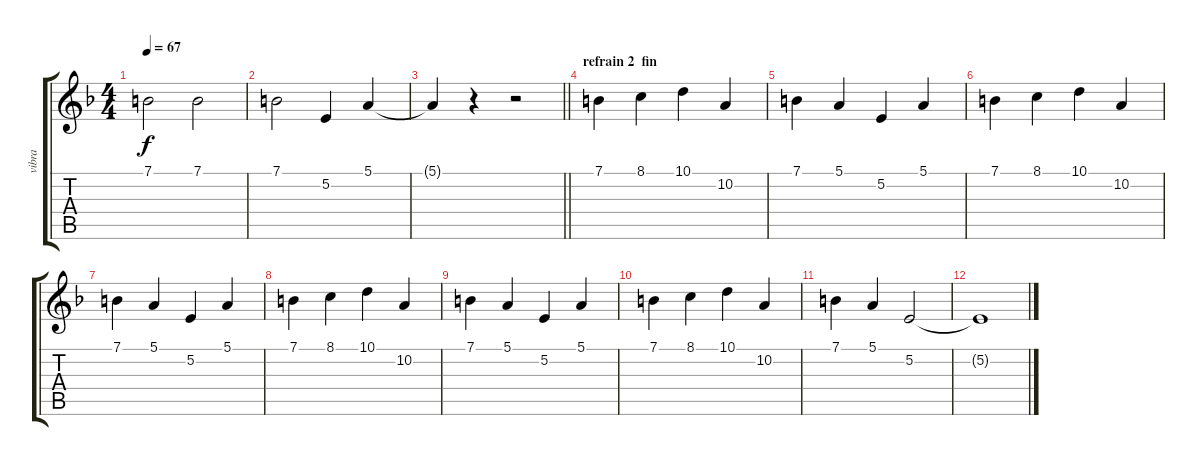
\track ("vibra" "vibra") {instrument vibraphone}
\staff {score tabs}
\tuning (E4 B3 G3 D3 A2 E2) {hide}
\ts (4 4)
\tempo 67
\clef g2
\ks f
7.1.2{dy f} 7.1.2 |
7.1.2 5.2.4 5.1.4 |
\barLineRight lightlight
5.1{t}.4 r.4 r.2 |
\section ("" "refrain 2  fin")
7.1.4 8.1.4 10.1.4 10.2.4 |
7.1.4 5.1.4 5.2.4 5.1.4 |
7.1.4 8.1.4 10.1.4 10.2.4 |
7.1.4 5.1.4 5.2.4 5.1.4 |
7.1.4 8.1.4 10.1.4 10.2.4 |
7.1.4 5.1.4 5.2.4 5.1.4 |
7.1.4 8.1.4 10.1.4 10.2.4 |
7.1.4 5.1.4 5.2.2 |
5.2{t}.1
